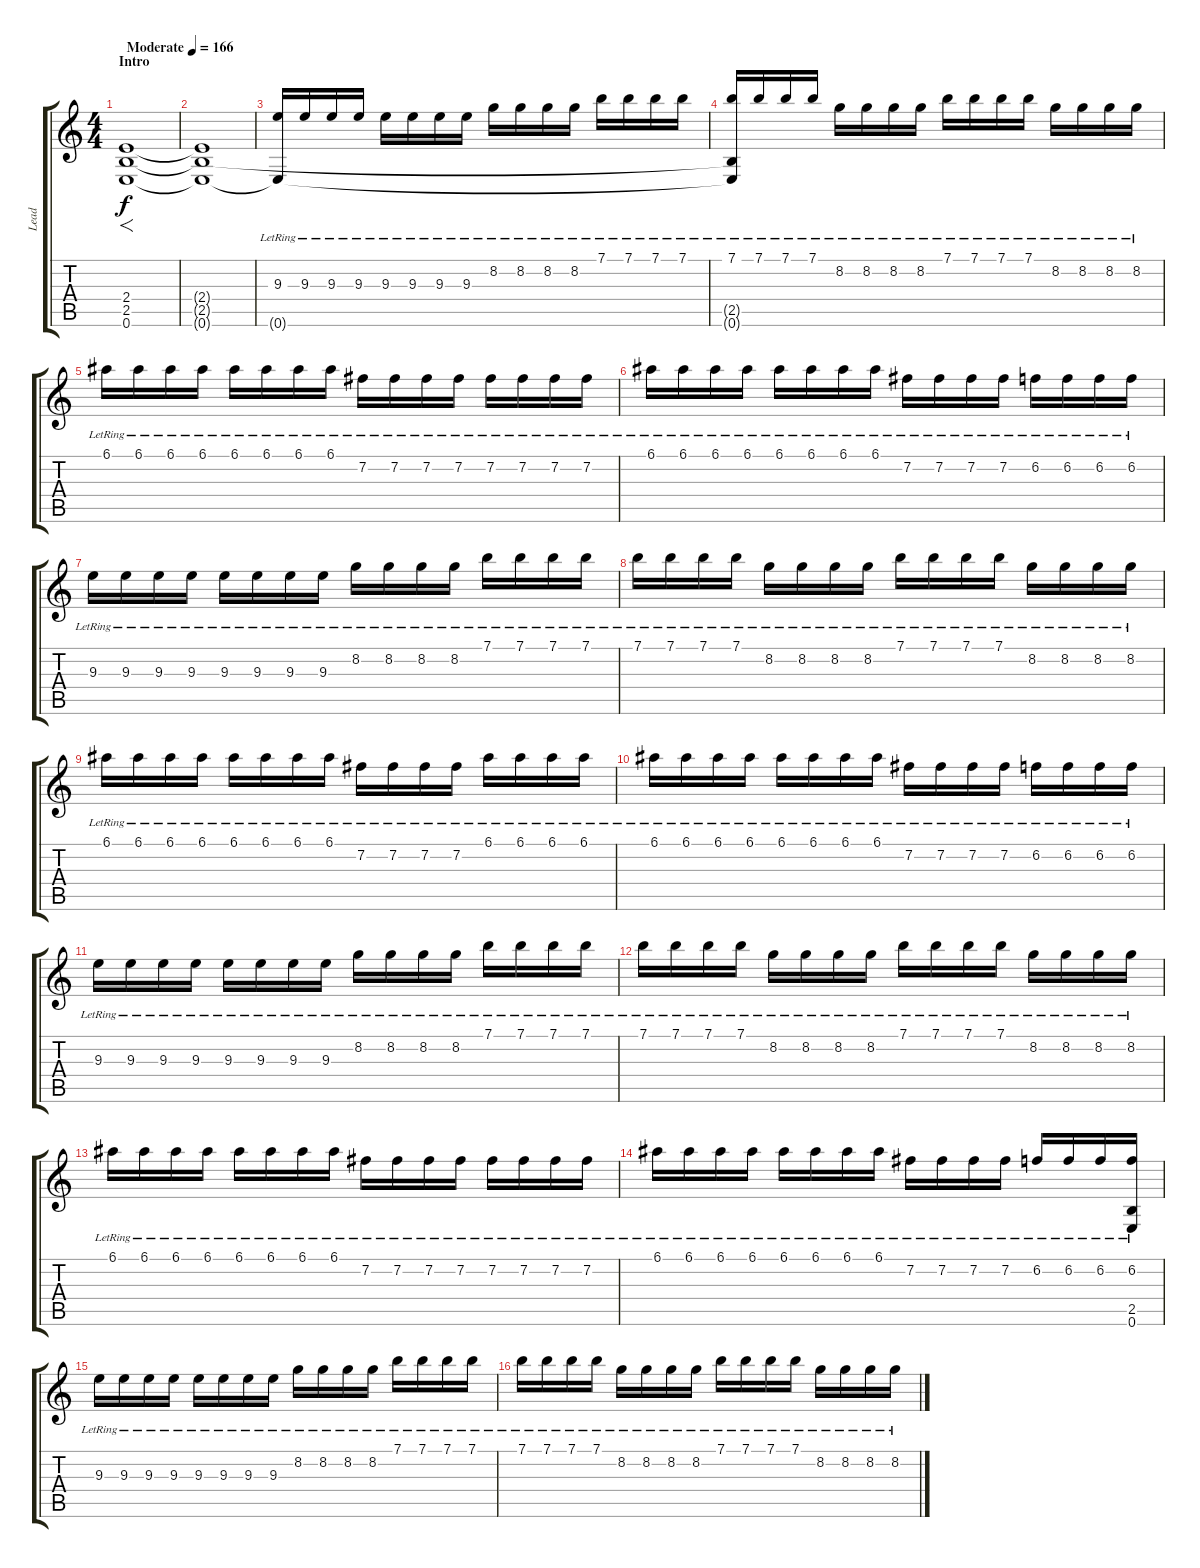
\track ("Lead" "Lead") {instrument distortionguitar}
\staff {score tabs}
\tuning (E4 B3 G3 D3 A2 E2) {hide}
\ts (4 4)
\section ("" "Intro")
\tempo (166 "Moderate")
\clef g2
\ks c
(2.4 2.5 0.6).1{f dy f instrument distortionguitar} |
(2.4{t} 2.5{t} 0.6{t}).1 |
(9.3{lr} 0.6{t}).16 9.3{lr}.16 9.3{lr}.16 9.3{lr}.16 9.3{lr}.16 9.3{lr}.16 9.3{lr}.16 9.3{lr}.16 8.2{lr}.16 8.2{lr}.16 8.2{lr}.16 8.2{lr}.16 7.1{lr}.16 7.1{lr}.16 7.1{lr}.16 7.1{lr}.16 |
(7.1{lr} 2.5{t} 0.6{t}).16 7.1{lr}.16 7.1{lr}.16 7.1{lr}.16 8.2{lr}.16 8.2{lr}.16 8.2{lr}.16 8.2{lr}.16 7.1{lr}.16 7.1{lr}.16 7.1{lr}.16 7.1{lr}.16 8.2{lr}.16 8.2{lr}.16 8.2{lr}.16 8.2{lr}.16 |
6.1{lr}.16 6.1{lr}.16 6.1{lr}.16 6.1{lr}.16 6.1{lr}.16 6.1{lr}.16 6.1{lr}.16 6.1{lr}.16 7.2{lr}.16 7.2{lr}.16 7.2{lr}.16 7.2{lr}.16 7.2{lr}.16 7.2{lr}.16 7.2{lr}.16 7.2{lr}.16 |
6.1{lr}.16 6.1{lr}.16 6.1{lr}.16 6.1{lr}.16 6.1{lr}.16 6.1{lr}.16 6.1{lr}.16 6.1{lr}.16 7.2{lr}.16 7.2{lr}.16 7.2{lr}.16 7.2{lr}.16 6.2{lr}.16 6.2{lr}.16 6.2{lr}.16 6.2{lr}.16 |
9.3{lr}.16 9.3{lr}.16 9.3{lr}.16 9.3{lr}.16 9.3{lr}.16 9.3{lr}.16 9.3{lr}.16 9.3{lr}.16 8.2{lr}.16 8.2{lr}.16 8.2{lr}.16 8.2{lr}.16 7.1{lr}.16 7.1{lr}.16 7.1{lr}.16 7.1{lr}.16 |
7.1{lr}.16 7.1{lr}.16 7.1{lr}.16 7.1{lr}.16 8.2{lr}.16 8.2{lr}.16 8.2{lr}.16 8.2{lr}.16 7.1{lr}.16 7.1{lr}.16 7.1{lr}.16 7.1{lr}.16 8.2{lr}.16 8.2{lr}.16 8.2{lr}.16 8.2{lr}.16 |
6.1{lr}.16 6.1{lr}.16 6.1{lr}.16 6.1{lr}.16 6.1{lr}.16 6.1{lr}.16 6.1{lr}.16 6.1{lr}.16 7.2{lr}.16 7.2{lr}.16 7.2{lr}.16 7.2{lr}.16 6.1{lr}.16 6.1{lr}.16 6.1{lr}.16 6.1{lr}.16 |
6.1{lr}.16 6.1{lr}.16 6.1{lr}.16 6.1{lr}.16 6.1{lr}.16 6.1{lr}.16 6.1{lr}.16 6.1{lr}.16 7.2{lr}.16 7.2{lr}.16 7.2{lr}.16 7.2{lr}.16 6.2{lr}.16 6.2{lr}.16 6.2{lr}.16 6.2{lr}.16 |
9.3{lr}.16 9.3{lr}.16 9.3{lr}.16 9.3{lr}.16 9.3{lr}.16 9.3{lr}.16 9.3{lr}.16 9.3{lr}.16 8.2{lr}.16 8.2{lr}.16 8.2{lr}.16 8.2{lr}.16 7.1{lr}.16 7.1{lr}.16 7.1{lr}.16 7.1{lr}.16 |
7.1{lr}.16 7.1{lr}.16 7.1{lr}.16 7.1{lr}.16 8.2{lr}.16 8.2{lr}.16 8.2{lr}.16 8.2{lr}.16 7.1{lr}.16 7.1{lr}.16 7.1{lr}.16 7.1{lr}.16 8.2{lr}.16 8.2{lr}.16 8.2{lr}.16 8.2{lr}.16 |
6.1{lr}.16 6.1{lr}.16 6.1{lr}.16 6.1{lr}.16 6.1{lr}.16 6.1{lr}.16 6.1{lr}.16 6.1{lr}.16 7.2{lr}.16 7.2{lr}.16 7.2{lr}.16 7.2{lr}.16 7.2{lr}.16 7.2{lr}.16 7.2{lr}.16 7.2{lr}.16 |
6.1{lr}.16 6.1{lr}.16 6.1{lr}.16 6.1{lr}.16 6.1{lr}.16 6.1{lr}.16 6.1{lr}.16 6.1{lr}.16 7.2{lr}.16 7.2{lr}.16 7.2{lr}.16 7.2{lr}.16 6.2{lr}.16 6.2{lr}.16 6.2{lr}.16 (6.2{lr} 2.5 0.6).16 |
9.3{lr}.16 9.3{lr}.16 9.3{lr}.16 9.3{lr}.16 9.3{lr}.16 9.3{lr}.16 9.3{lr}.16 9.3{lr}.16 8.2{lr}.16 8.2{lr}.16 8.2{lr}.16 8.2{lr}.16 7.1{lr}.16 7.1{lr}.16 7.1{lr}.16 7.1{lr}.16 |
7.1{lr}.16 7.1{lr}.16 7.1{lr}.16 7.1{lr}.16 8.2{lr}.16 8.2{lr}.16 8.2{lr}.16 8.2{lr}.16 7.1{lr}.16 7.1{lr}.16 7.1{lr}.16 7.1{lr}.16 8.2{lr}.16 8.2{lr}.16 8.2{lr}.16 8.2{lr}.16
